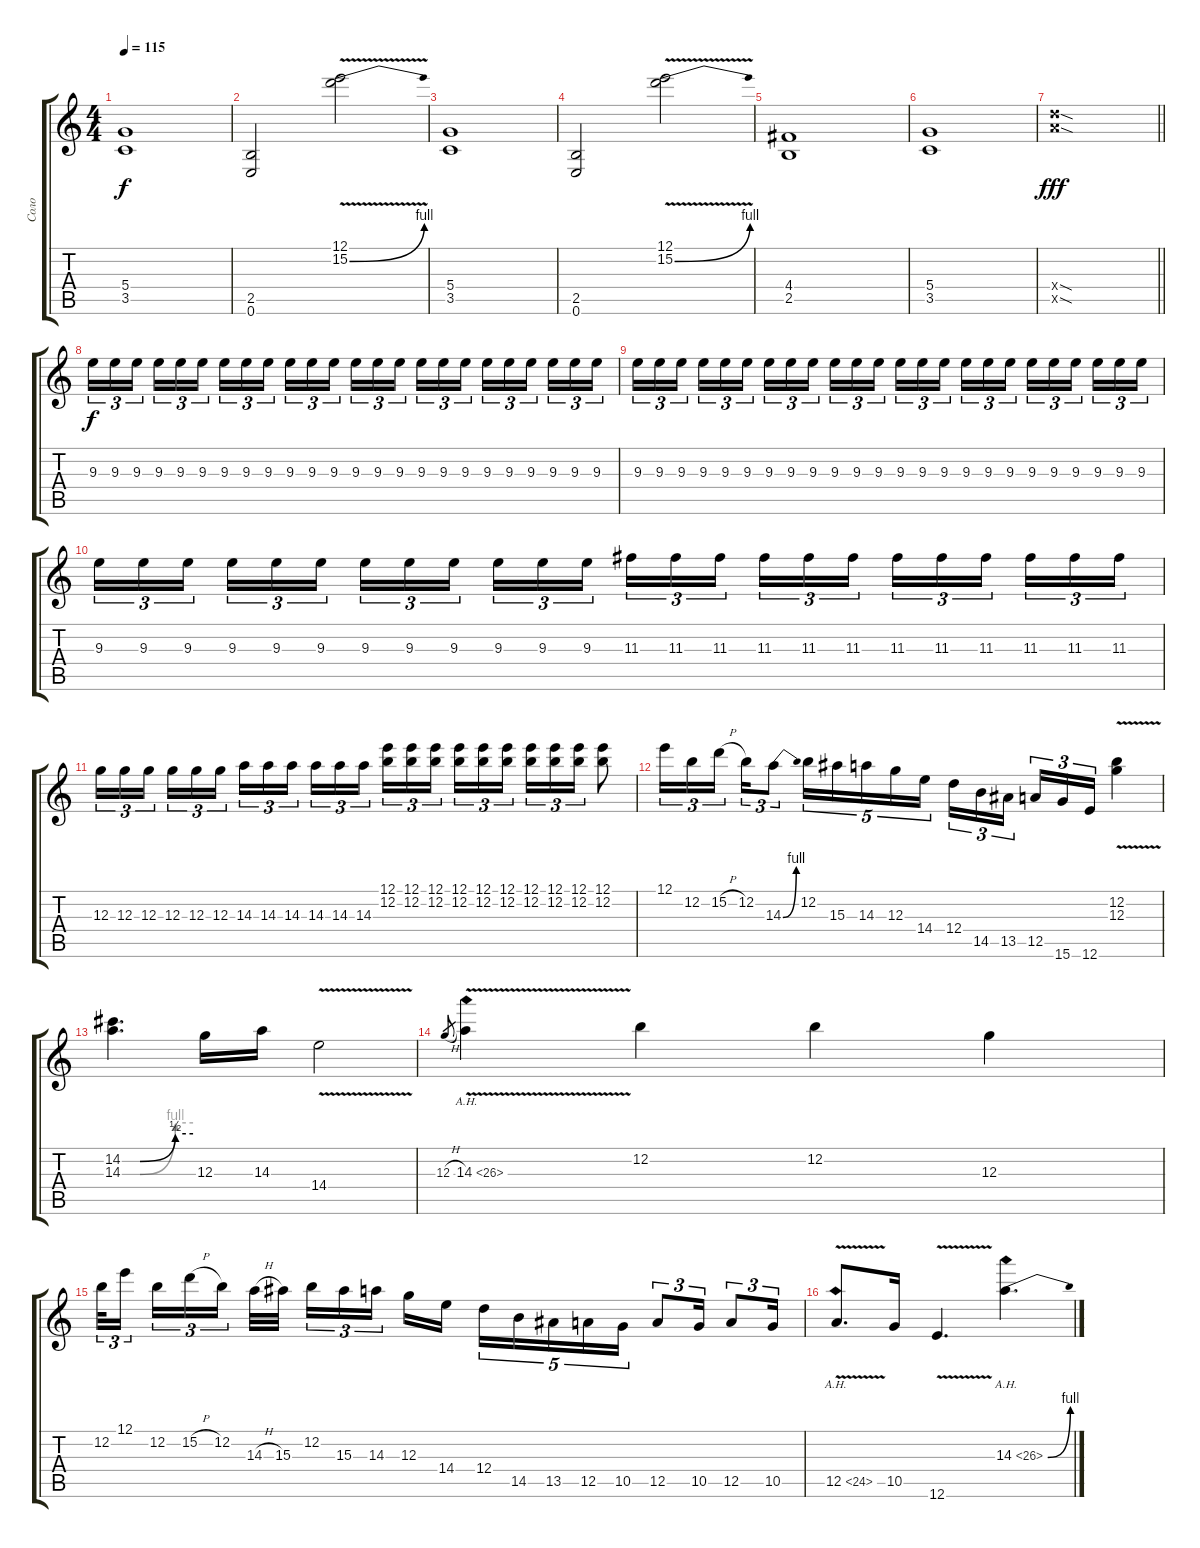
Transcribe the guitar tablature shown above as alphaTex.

\track ("Соло" "Соло") {instrument distortionguitar}
\staff {score tabs}
\tuning (E4 B3 G3 D3 A2 E2) {hide}
\ts (4 4)
\tempo 115
\clef g2
\ks c
(5.4 3.5).1{dy f} |
(2.5 0.6).2 (12.1 15.2{be (bend 0 0 60 4) v}).2 |
(5.4 3.5).1 |
(2.5 0.6).2 (12.1 15.2{be (bend 0 0 60 4) v}).2 |
(4.4 2.5).1 |
(5.4 3.5).1 |
\barLineRight lightlight
(12.4{sod x} 12.5{sod x}).1{dy fff} |
9.3.16{tu (3 2) dy f} 9.3.16{tu (3 2)} 9.3.16{tu (3 2) beam splitsecondary} 9.3.16{tu (3 2)} 9.3.16{tu (3 2)} 9.3.16{tu (3 2)} 9.3.16{tu (3 2)} 9.3.16{tu (3 2)} 9.3.16{tu (3 2) beam splitsecondary} 9.3.16{tu (3 2)} 9.3.16{tu (3 2)} 9.3.16{tu (3 2)} 9.3.16{tu (3 2)} 9.3.16{tu (3 2)} 9.3.16{tu (3 2) beam splitsecondary} 9.3.16{tu (3 2)} 9.3.16{tu (3 2)} 9.3.16{tu (3 2)} 9.3.16{tu (3 2)} 9.3.16{tu (3 2)} 9.3.16{tu (3 2) beam splitsecondary} 9.3.16{tu (3 2)} 9.3.16{tu (3 2)} 9.3.16{tu (3 2)} |
9.3.16{tu (3 2)} 9.3.16{tu (3 2)} 9.3.16{tu (3 2) beam splitsecondary} 9.3.16{tu (3 2)} 9.3.16{tu (3 2)} 9.3.16{tu (3 2)} 9.3.16{tu (3 2)} 9.3.16{tu (3 2)} 9.3.16{tu (3 2) beam splitsecondary} 9.3.16{tu (3 2)} 9.3.16{tu (3 2)} 9.3.16{tu (3 2)} 9.3.16{tu (3 2)} 9.3.16{tu (3 2)} 9.3.16{tu (3 2) beam splitsecondary} 9.3.16{tu (3 2)} 9.3.16{tu (3 2)} 9.3.16{tu (3 2)} 9.3.16{tu (3 2)} 9.3.16{tu (3 2)} 9.3.16{tu (3 2) beam splitsecondary} 9.3.16{tu (3 2)} 9.3.16{tu (3 2)} 9.3.16{tu (3 2)} |
9.3.16{tu (3 2)} 9.3.16{tu (3 2)} 9.3.16{tu (3 2) beam splitsecondary} 9.3.16{tu (3 2)} 9.3.16{tu (3 2)} 9.3.16{tu (3 2)} 9.3.16{tu (3 2)} 9.3.16{tu (3 2)} 9.3.16{tu (3 2) beam splitsecondary} 9.3.16{tu (3 2)} 9.3.16{tu (3 2)} 9.3.16{tu (3 2)} 11.3.16{tu (3 2)} 11.3.16{tu (3 2)} 11.3.16{tu (3 2) beam splitsecondary} 11.3.16{tu (3 2)} 11.3.16{tu (3 2)} 11.3.16{tu (3 2)} 11.3.16{tu (3 2)} 11.3.16{tu (3 2)} 11.3.16{tu (3 2) beam splitsecondary} 11.3.16{tu (3 2)} 11.3.16{tu (3 2)} 11.3.16{tu (3 2)} |
12.3.16{tu (3 2)} 12.3.16{tu (3 2)} 12.3.16{tu (3 2) beam splitsecondary} 12.3.16{tu (3 2)} 12.3.16{tu (3 2)} 12.3.16{tu (3 2)} 14.3.16{tu (3 2)} 14.3.16{tu (3 2)} 14.3.16{tu (3 2) beam splitsecondary} 14.3.16{tu (3 2)} 14.3.16{tu (3 2)} 14.3.16{tu (3 2)} (12.1 12.2).16{tu (3 2)} (12.1 12.2).16{tu (3 2)} (12.1 12.2).16{tu (3 2) beam splitsecondary} (12.1 12.2).16{tu (3 2)} (12.1 12.2).16{tu (3 2)} (12.1 12.2).16{tu (3 2)} (12.1 12.2).16{tu (3 2)} (12.1 12.2).16{tu (3 2)} (12.1 12.2).16{tu (3 2)} (12.1 12.2).8 |
12.1.16{tu (3 2)} 12.2.16{tu (3 2)} 15.2{h}.16{tu (3 2) beam splitsecondary} 12.2.16{tu (3 2)} 14.3{be (bend 0 0 60 4)}.8{tu (3 2)} 12.2.16{tu (5 4)} 15.3.16{tu (5 4)} 14.3.16{tu (5 4)} 12.3.16{tu (5 4)} 14.4.16{tu (5 4)} 12.4.16{tu (3 2)} 14.5.16{tu (3 2)} 13.5.16{tu (3 2) beam splitsecondary} 12.5.16{tu (3 2)} 15.6.16{tu (3 2)} 12.6.16{tu (3 2)} (12.2{v} 12.3{v}).4 |
(14.2{be (custom 0 0 15 0 45 2 60 2)} 14.3{be (custom 0 0 15 0 45 4 60 4)}).4{d} 12.3.16 14.3.16 14.4{v}.2 |
12.3{h}.8{gr} 14.3{ah 12 v}.4 12.2.4 12.2.4 12.3.4 |
12.2.32{tu (3 2)} 12.1.16{tu (3 2) beam splitsecondary} 12.2.16{tu (3 2)} 15.2{h}.16{tu (3 2)} 12.2.16{tu (3 2) beam splitsecondary} 14.3{h}.32 15.3.32 12.2.16{tu (3 2)} 15.3.16{tu (3 2)} 14.3.16{tu (3 2) beam splitsecondary} 12.3.16 14.4.16 12.4.16{tu (5 4)} 14.5.16{tu (5 4)} 13.5.16{tu (5 4)} 12.5.16{tu (5 4)} 10.5.16{tu (5 4)} 12.5.8{tu (3 2)} 10.5.16{tu (3 2)} 12.5.8{tu (3 2)} 10.5.16{tu (3 2)} |
12.5{ah 12 v}.8{d} 10.5.16 12.6{v}.4{d} 14.3{be (bend 0 0 60 4) ah 12}.4{d}
